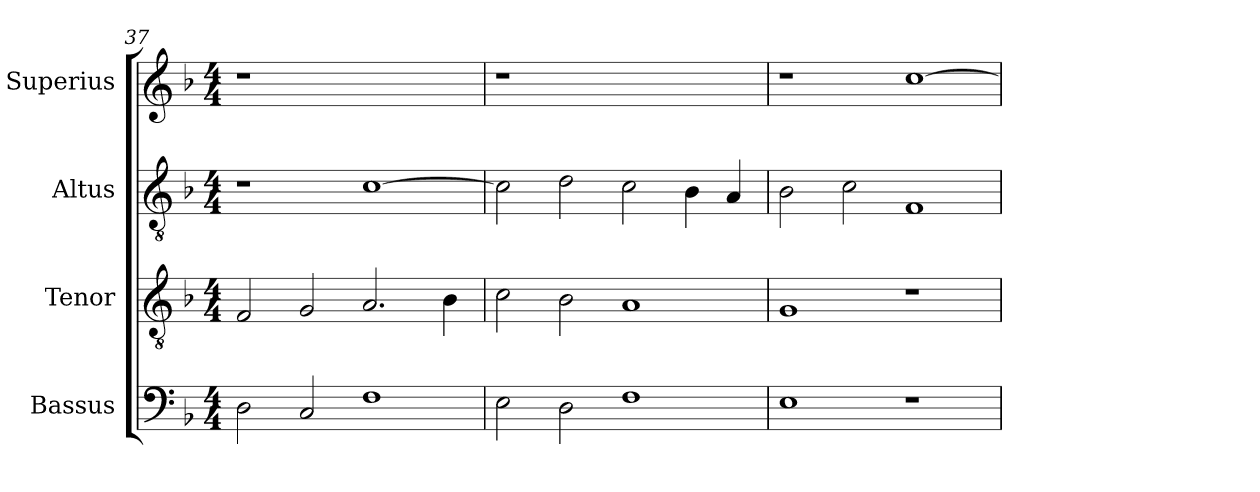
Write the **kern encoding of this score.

**kern	**kern	**kern	**kern
*part4	*part3	*part2	*part1
*staff4	*staff3	*staff2	*staff1
*I"Bassus	*I"Tenor	*I"Altus	*I"Superius
*I'B.	*I'T.	*I'A.	*I'S.
!!LO:LB:g=z
*clefF4	*clefGv2	*clefGv2	*clefG2
*	*ITrd7c12	*ITrd7c12	*
*k[b-]	*k[b-]	*k[b-]	*k[b-]
*F:	*F:	*F:	*F:
*M4/4	*M4/4	*M4/4	*M4/4
=37	=37	=37	=37
!	!	!	!LO:N:vis=1
2Di\	2FFi/	1r	1r
2Ci/	2GGi/	.	.
1Fi	2.AAi/	[>1Ci	1ryy
.	4BB-i\	.	.
=38	=38	=38	=38
!	!	!	!LO:N:vis=1
2Ei\	2Ci\	2Ci\]	1r
2Di\	2BB-i\	2Di\	.
1Fi	1AAi	2Ci\	1ryy
.	.	4BB-i\	.
.	.	4AAi/	.
=39	=39	=39	=39
1Ei	1GGi	2BB-i\	1r
.	.	2Ci\	.
1r	1r	1FFi	[>1cci
=	=	=	=
*-	*-	*-	*-
